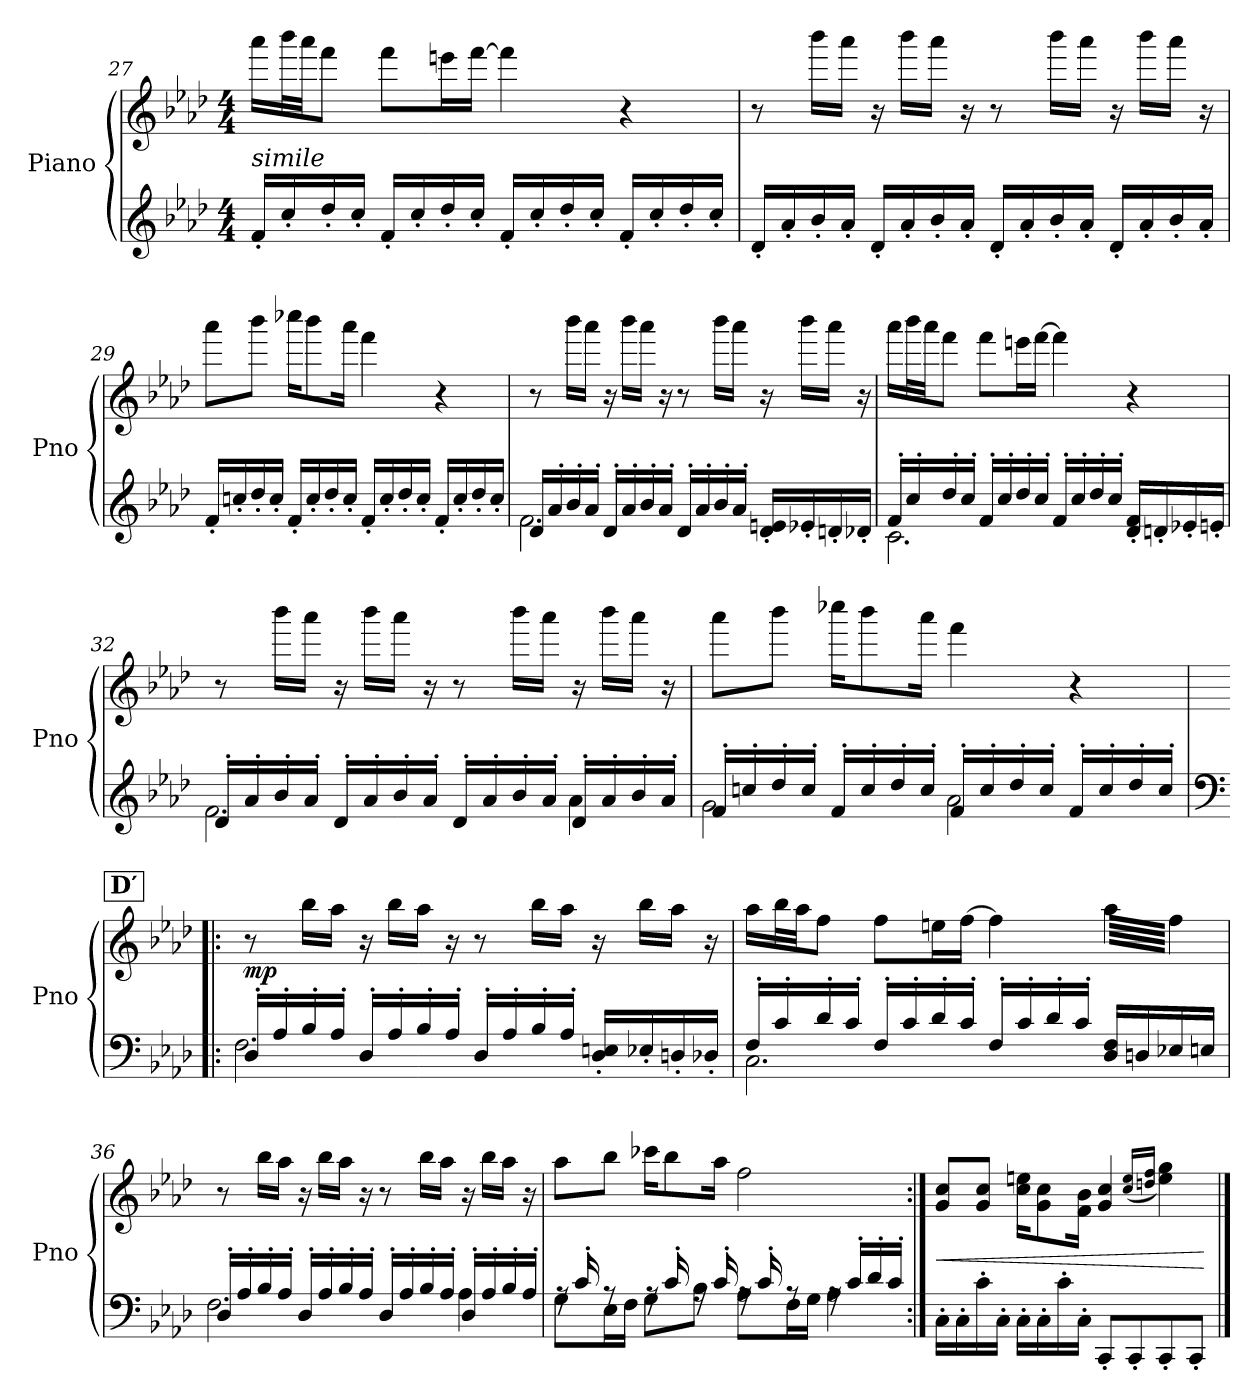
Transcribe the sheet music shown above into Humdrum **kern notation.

**kern	**kern	**dynam
*part1	*part1	*part1
*staff2	*staff1	*staff1/2
*I"Piano	*	*
*I'Pno	*	*
!!LO:LB:g=z
*clefG2	*clefG2	*
*k[b-e-a-d-]	*k[b-e-a-d-]	*
*M4/4	*M4/4	*
=27	=27	=27
!LO:TX:a:i:t=simile	!	!
16f'/LL	16aaa-\LL	.
16cc'/	32bbb-\L	.
.	32aaa-\JJ	.
16dd-'/	8fff\J	.
16cc'/JJ	.	.
16f'/LL	8fff\L	.
16cc'/	.	.
16dd-'/	16eeen\L	.
16cc'/JJ	[16fff\JJ	.
16f'/LL	4fff\]	.
16cc'/	.	.
16dd-'/	.	.
16cc'/JJ	.	.
16f'/LL	4r	.
16cc'/	.	.
16dd-'/	.	.
16cc'/JJ	.	.
=28	=28	=28
16d-'/LL	8r	.
16a-'/	.	.
16b-'/	16bbb-\LL	.
16a-'/JJ	16aaa-\JJ	.
16d-'/LL	16r	.
16a-'/	16bbb-\LL	.
16b-'/	16aaa-\JJ	.
16a-'/JJ	16r	.
16d-'/LL	8r	.
16a-'/	.	.
16b-'/	16bbb-\LL	.
16a-'/JJ	16aaa-\JJ	.
16d-'/LL	16r	.
16a-'/	16bbb-\LL	.
16b-'/	16aaa-\JJ	.
16a-'/JJ	16r	.
!!LO:PB:g=z
=29	=29	=29
16f'/LL	8aaa-\L	.
16ccni'/	.	.
16dd-'/	8bbb-\J	.
16cc'/JJ	.	.
16f'/LL	16cccc-X\KL	.
16cc'/	8bbb-\	.
16dd-'/	.	.
16cc'/JJ	16aaa-\Jk	.
16f'/LL	4fff\	.
16cc'/	.	.
16dd-'/	.	.
16cc'/JJ	.	.
16f'/LL	4r	.
16cc'/	.	.
16dd-'/	.	.
16cc'/JJ	.	.
=30	=30	=30
*^	*	*
16d-/LL	2.f\	8r	.
16a-'/	.	.	.
16b-'/	.	16bbb-\LL	.
16a-'/JJ	.	16aaa-\JJ	.
16d-'/LL	.	16r	.
16a-'/	.	16bbb-\LL	.
16b-'/	.	16aaa-\JJ	.
16a-'/JJ	.	16r	.
16d-'/LL	.	8r	.
16a-'/	.	.	.
16b-'/	.	16bbb-\LL	.
16a-'/JJ	.	16aaa-\JJ	.
16d-/' 16en/'LL	4ryy	16r	.
16e-X'/	.	16bbb-\LL	.
16dn'/	.	16aaa-\JJ	.
16d-X'/JJ	.	16r	.
!!LO:LB:g=z
=31	=31	=31	=31
16f'/LL	2.c\	16aaa-\LL	.
16cc'/	.	32bbb-\L	.
.	.	32aaa-\JJ	.
16dd-'/	.	8fff\J	.
16cc'/JJ	.	.	.
16f'/LL	.	8fff\L	.
16cc'/	.	.	.
16dd-'/	.	16eeen\L	.
16cc'/JJ	.	[16fff\JJ	.
16f'/LL	.	4fff\]	.
16cc'/	.	.	.
16dd-'/	.	.	.
16cc'/JJ	.	.	.
16d-/' 16f/'LL	4ryy	4r	.
16dn'/	.	.	.
16e-X'/	.	.	.
16en'/JJ	.	.	.
=32	=32	=32	=32
16d-'/LL	2.f\	8r	.
16a-'/	.	.	.
16b-'/	.	16bbb-\LL	.
16a-'/JJ	.	16aaa-\JJ	.
16d-'/LL	.	16r	.
16a-'/	.	16bbb-\LL	.
16b-'/	.	16aaa-\JJ	.
16a-'/JJ	.	16r	.
16d-'/LL	.	8r	.
16a-'/	.	.	.
16b-'/	.	16bbb-\LL	.
16a-'/JJ	.	16aaa-\JJ	.
16d-'/LL	4a-\	16r	.
16a-'/	.	16bbb-\LL	.
16b-'/	.	16aaa-\JJ	.
16a-'/JJ	.	16r	.
!!LO:LB:g=z
=33	=33	=33	=33
16f'/LL	2g\	8aaa-\L	.
16ccni'/	.	.	.
16dd-'/	.	8bbb-\J	.
16cc'/JJ	.	.	.
16f'/LL	.	16cccc-X\KL	.
16cc'/	.	8bbb-\	.
16dd-'/	.	.	.
16cc'/JJ	.	16aaa-\Jk	.
16f'/LL	2a-\	4fff\	.
16cc'/	.	.	.
16dd-'/	.	.	.
16cc'/JJ	.	.	.
16f'/LL	.	4r	.
16cc'/	.	.	.
16dd-'/	.	.	.
16cc'/JJ	.	.	.
!!LO:REH:place=s1:a:B:fs=14:t=D′
=34!|:	=34!|:	=34!|:	=34!|:
*clefF4	*	*	*
!	!	!	!LO:DY:b
16D-'/LL	2.F\	8r	mp
16A-'/	.	.	.
16B-'/	.	16bb-\LL	.
16A-'/JJ	.	16aa-\JJ	.
16D-'/LL	.	16r	.
16A-'/	.	16bb-\LL	.
16B-'/	.	16aa-\JJ	.
16A-'/JJ	.	16r	.
16D-'/LL	.	8r	.
16A-'/	.	.	.
16B-'/	.	16bb-\LL	.
16A-'/JJ	.	16aa-\JJ	.
16D-/' 16En/'LL	4ryy	16r	.
16E-X'/	.	16bb-\LL	.
16Dn'/	.	16aa-\JJ	.
16D-X'/JJ	.	16r	.
!!LO:LB:g=z
=35	=35	=35	=35
16F'/LL	2.C\	16aa-\LL	.
16c'/	.	32bb-\L	.
.	.	32aa-\JJ	.
16d-'/	.	8ff\J	.
16c'/JJ	.	.	.
16F'/LL	.	8ff\L	.
16c'/	.	.	.
16d-'/	.	16een\L	.
16c'/JJ	.	[16ff\JJ	.
16F'/LL	.	4ff\]	.
16c'/	.	.	.
16d-'/	.	.	.
16c'/JJ	.	.	.
*	*	*tremolo	*
16D-/ 16F/LL	4ryy	64aa-\LLLL	.
.	.	64ff\	.
.	.	64aa-\	.
.	.	64ff\	.
16Dn/	.	64aa-\	.
.	.	64ff\	.
.	.	64aa-\	.
.	.	64ff\	.
16E-X/	.	64aa-\	.
.	.	64ff\	.
.	.	64aa-\	.
.	.	64ff\	.
16En/JJ	.	64aa-\	.
.	.	64ff\	.
.	.	64aa-\	.
.	.	64ff\JJJJ	.
*	*	*Xtremolo	*
=36	=36	=36	=36
16D-'/LL	2.F\	8r	.
.	.	.	.
.	.	.	.
.	.	.	.
16A-'/	.	.	.
.	.	.	.
.	.	.	.
.	.	.	.
16B-'/	.	16bb-\LL	.
16A-'/JJ	.	16aa-\JJ	.
16D-'/LL	.	16r	.
16A-'/	.	16bb-\LL	.
16B-'/	.	16aa-\JJ	.
16A-'/JJ	.	16r	.
16D-'/LL	.	8r	.
16A-'/	.	.	.
16B-'/	.	16bb-\LL	.
16A-'/JJ	.	16aa-\JJ	.
16D-'/LL	4A-\	16r	.
16A-'/	.	16bb-\LL	.
16B-'/	.	16aa-\JJ	.
16A-'/JJ	.	16r	.
!!LO:LB:g=z
=37	=37	=37	=37
16rA	8G\L	8aa-\L	.
16c'/	.	.	.
8rA	16E-\L	8bb-\J	.
.	16F\JJ	.	.
16rA	8G\L	16ccc-X\KL	.
16c'/	.	8bb-\	.
16rA	8B-\J	.	.
16c'/	.	16aa-\Jk	.
16rA	8A-\L	2ff\	.
16c'/	.	.	.
8rA	16F\L	.	.
.	16G\JJ	.	.
16rA	4A-\	.	.
16c'/LL	.	.	.
16d-'/	.	.	.
16c'/JJ	.	.	.
*v	*v	*	*
=38:|!	=38:|!	=38:|!
!	!	!LO:HP:b
16C'\LL	8g/ 8cc/L	<
16C'\	.	.
16c'\	8g/ 8cc/J	.
16C'\JJ	.	.
16C'\LL	16cc\ 16een\KL	.
16C'\	8g\ 8cc\	.
16c'\	.	.
16C'\JJ	16f\ 16b-\Jk	.
8CC'/L	4g/ 4cc/	.
8CC'/	.	.
.	(16qcc/ 16qee/LL	.
.	16qddn/ 16qff/JJ	.
8CC'/	4ee\ 4gg\)	.
8CC'/J	.	.
.	.	[
==	==	==
*-	*-	*-
